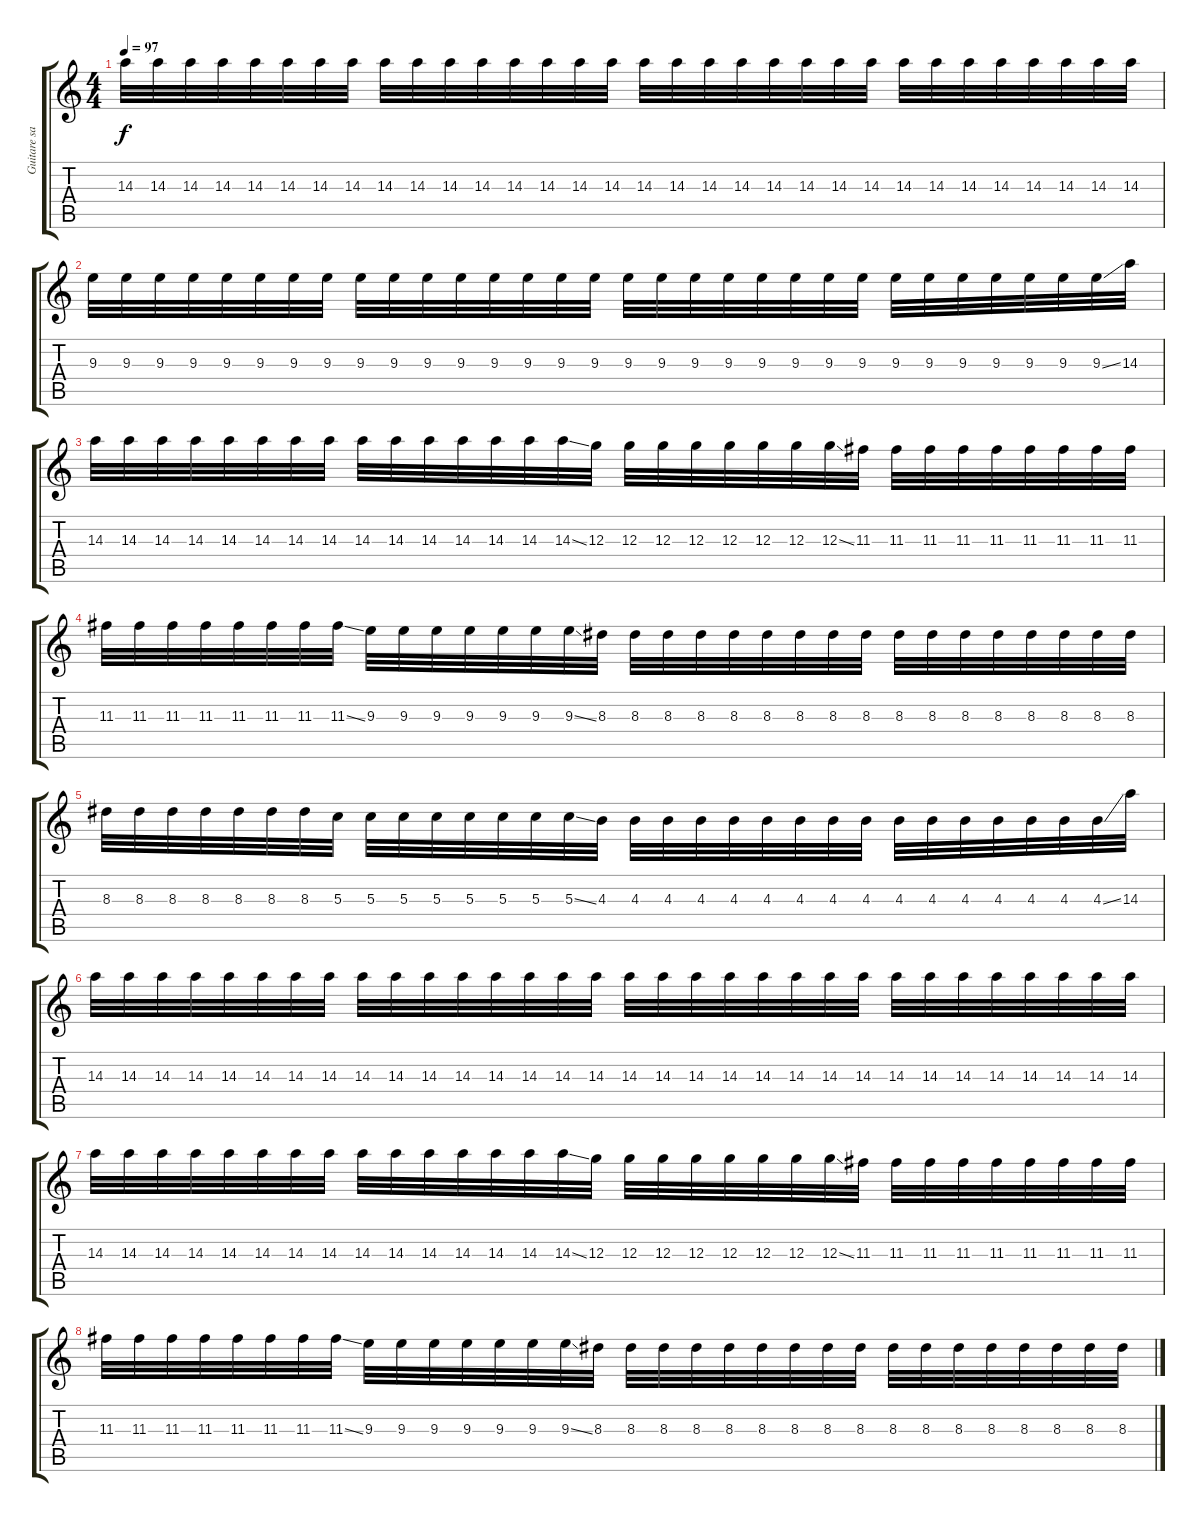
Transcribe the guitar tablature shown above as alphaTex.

\track ("Guitare saturée" "Guitare sa") {instrument overdrivenguitar}
\staff {score tabs}
\tuning (E4 B3 G3 D3 A2 E2) {hide}
\ts (4 4)
\tempo 97
\clef g2
\ks c
14.3.32{dy f} 14.3.32 14.3.32 14.3.32 14.3.32 14.3.32 14.3.32 14.3.32 14.3.32 14.3.32 14.3.32 14.3.32 14.3.32 14.3.32 14.3.32 14.3.32 14.3.32 14.3.32 14.3.32 14.3.32 14.3.32 14.3.32 14.3.32 14.3.32 14.3.32 14.3.32 14.3.32 14.3.32 14.3.32 14.3.32 14.3.32 14.3.32 |
9.3.32 9.3.32 9.3.32 9.3.32 9.3.32 9.3.32 9.3.32 9.3.32 9.3.32 9.3.32 9.3.32 9.3.32 9.3.32 9.3.32 9.3.32 9.3.32 9.3.32 9.3.32 9.3.32 9.3.32 9.3.32 9.3.32 9.3.32 9.3.32 9.3.32 9.3.32 9.3.32 9.3.32 9.3.32 9.3.32 9.3{ss}.32 14.3.32 |
14.3.32 14.3.32 14.3.32 14.3.32 14.3.32 14.3.32 14.3.32 14.3.32 14.3.32 14.3.32 14.3.32 14.3.32 14.3.32 14.3.32 14.3{ss}.32 12.3.32 12.3.32 12.3.32 12.3.32 12.3.32 12.3.32 12.3.32 12.3{ss}.32 11.3.32 11.3.32 11.3.32 11.3.32 11.3.32 11.3.32 11.3.32 11.3.32 11.3.32 |
11.3.32 11.3.32 11.3.32 11.3.32 11.3.32 11.3.32 11.3.32 11.3{ss}.32 9.3.32 9.3.32 9.3.32 9.3.32 9.3.32 9.3.32 9.3{ss}.32 8.3.32 8.3.32 8.3.32 8.3.32 8.3.32 8.3.32 8.3.32 8.3.32 8.3.32 8.3.32 8.3.32 8.3.32 8.3.32 8.3.32 8.3.32 8.3.32 8.3.32 |
8.3.32 8.3.32 8.3.32 8.3.32 8.3.32 8.3.32 8.3.32 5.3.32 5.3.32 5.3.32 5.3.32 5.3.32 5.3.32 5.3.32 5.3{ss}.32 4.3.32 4.3.32 4.3.32 4.3.32 4.3.32 4.3.32 4.3.32 4.3.32 4.3.32 4.3.32 4.3.32 4.3.32 4.3.32 4.3.32 4.3.32 4.3{ss}.32 14.3.32 |
14.3.32 14.3.32 14.3.32 14.3.32 14.3.32 14.3.32 14.3.32 14.3.32 14.3.32 14.3.32 14.3.32 14.3.32 14.3.32 14.3.32 14.3.32 14.3.32 14.3.32 14.3.32 14.3.32 14.3.32 14.3.32 14.3.32 14.3.32 14.3.32 14.3.32 14.3.32 14.3.32 14.3.32 14.3.32 14.3.32 14.3.32 14.3.32 |
14.3.32 14.3.32 14.3.32 14.3.32 14.3.32 14.3.32 14.3.32 14.3.32 14.3.32 14.3.32 14.3.32 14.3.32 14.3.32 14.3.32 14.3{ss}.32 12.3.32 12.3.32 12.3.32 12.3.32 12.3.32 12.3.32 12.3.32 12.3{ss}.32 11.3.32 11.3.32 11.3.32 11.3.32 11.3.32 11.3.32 11.3.32 11.3.32 11.3.32 |
11.3.32 11.3.32 11.3.32 11.3.32 11.3.32 11.3.32 11.3.32 11.3{ss}.32 9.3.32 9.3.32 9.3.32 9.3.32 9.3.32 9.3.32 9.3{ss}.32 8.3.32 8.3.32 8.3.32 8.3.32 8.3.32 8.3.32 8.3.32 8.3.32 8.3.32 8.3.32 8.3.32 8.3.32 8.3.32 8.3.32 8.3.32 8.3.32 8.3.32
